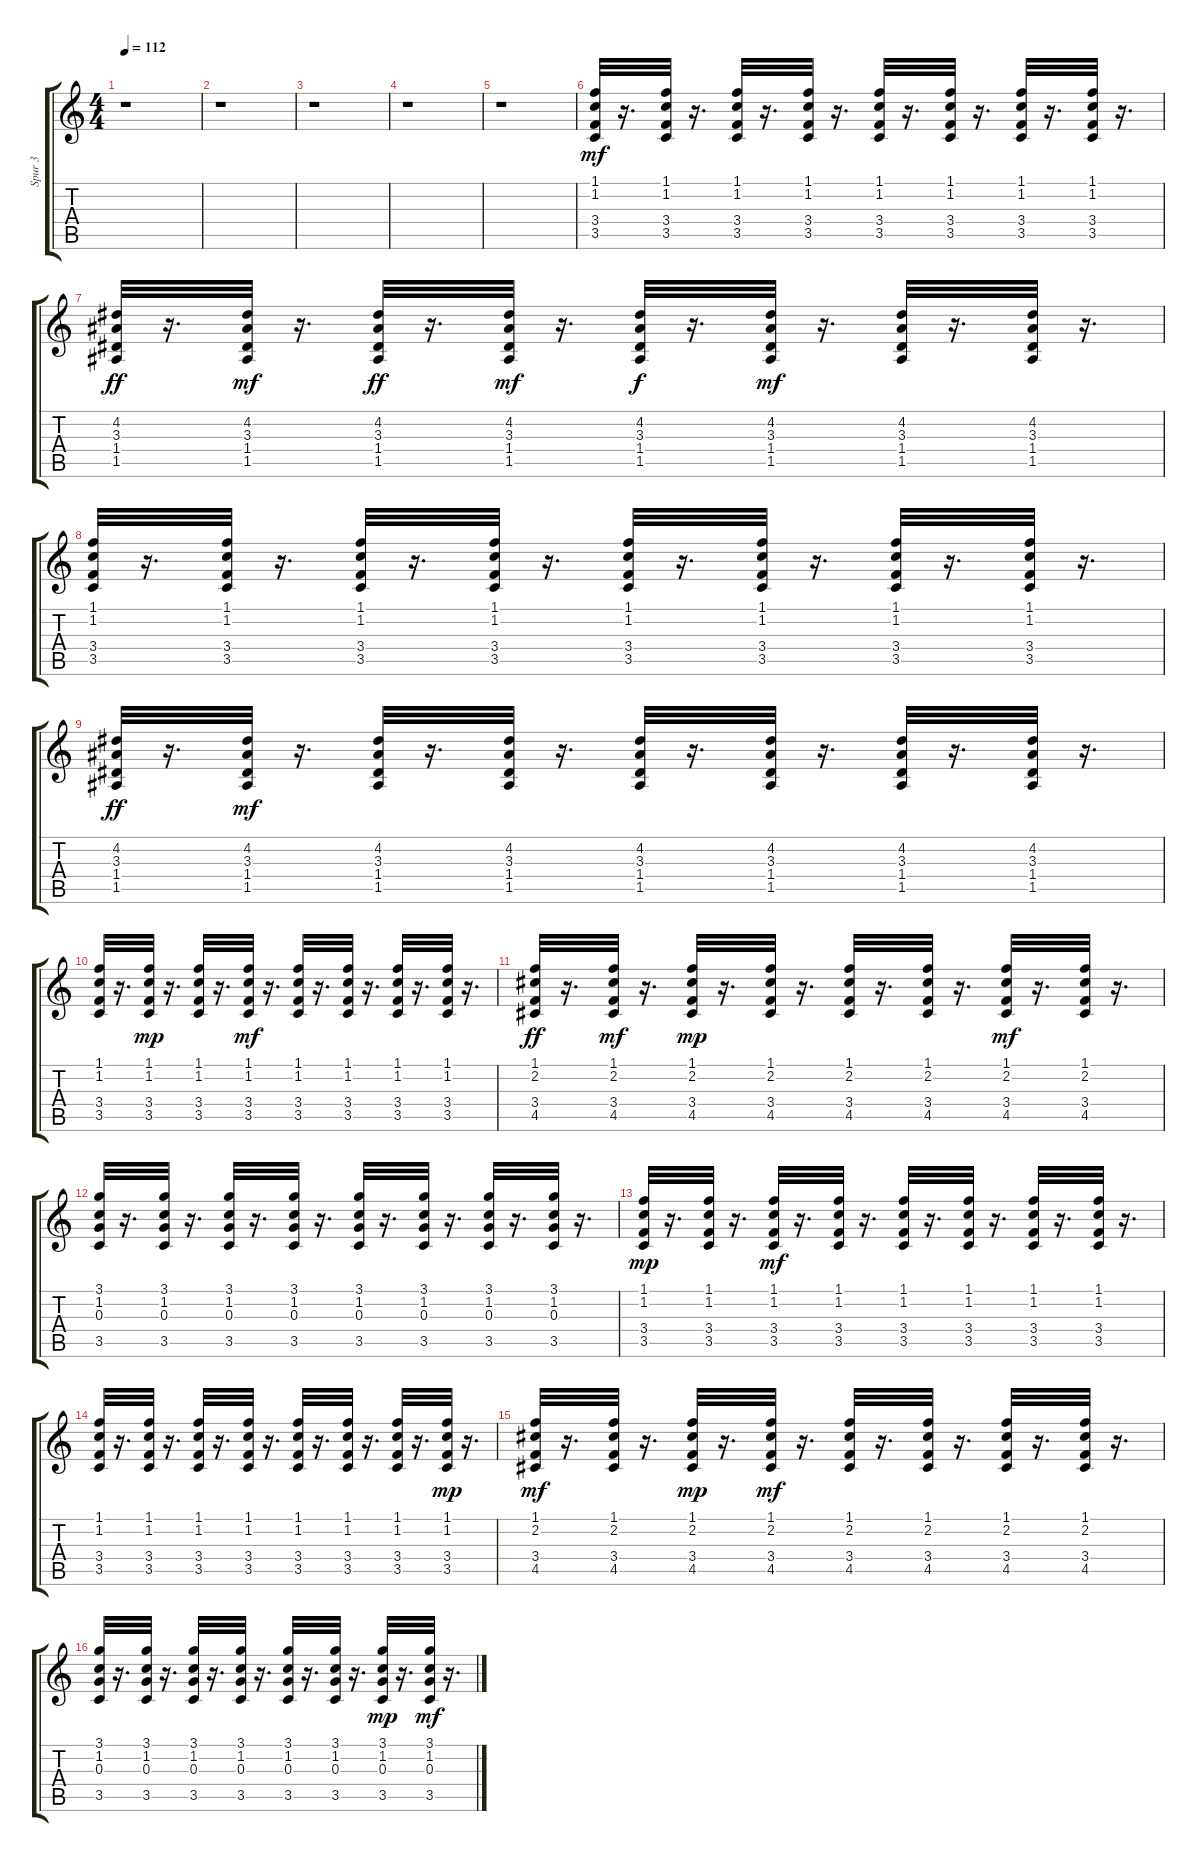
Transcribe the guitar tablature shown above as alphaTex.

\track ("Spur 3" "Spur 3") {instrument slapbass2}
\staff {score tabs}
\tuning (E4 B3 G3 D3 A2 E2) {hide}
\ts (4 4)
\tempo 112
\clef g2
\ks c
r.1{dy mf instrument slapbass2} |
r.1 |
r.1 |
r.1 |
r.1 |
(1.1 1.2 3.4 3.5).32 r.16{d} (1.1 1.2 3.4 3.5).32 r.16{d} (1.1 1.2 3.4 3.5).32 r.16{d} (1.1 1.2 3.4 3.5).32 r.16{d} (1.1 1.2 3.4 3.5).32 r.16{d} (1.1 1.2 3.4 3.5).32 r.16{d} (1.1 1.2 3.4 3.5).32 r.16{d} (1.1 1.2 3.4 3.5).32 r.16{d} |
(4.2 3.3 1.4 1.5).32{dy ff} r.16{d} (4.2 3.3 1.4 1.5).32{dy mf} r.16{d} (4.2 3.3 1.4 1.5).32{dy ff} r.16{d} (4.2 3.3 1.4 1.5).32{dy mf} r.16{d} (4.2 3.3 1.4 1.5).32{dy f} r.16{d} (4.2 3.3 1.4 1.5).32{dy mf} r.16{d} (4.2 3.3 1.4 1.5).32 r.16{d} (4.2 3.3 1.4 1.5).32 r.16{d} |
(1.1 1.2 3.4 3.5).32 r.16{d} (1.1 1.2 3.4 3.5).32 r.16{d} (1.1 1.2 3.4 3.5).32 r.16{d} (1.1 1.2 3.4 3.5).32 r.16{d} (1.1 1.2 3.4 3.5).32 r.16{d} (1.1 1.2 3.4 3.5).32 r.16{d} (1.1 1.2 3.4 3.5).32 r.16{d} (1.1 1.2 3.4 3.5).32 r.16{d} |
(4.2 3.3 1.4 1.5).32{dy ff} r.16{d} (4.2 3.3 1.4 1.5).32{dy mf} r.16{d} (4.2 3.3 1.4 1.5).32 r.16{d} (4.2 3.3 1.4 1.5).32 r.16{d} (4.2 3.3 1.4 1.5).32 r.16{d} (4.2 3.3 1.4 1.5).32 r.16{d} (4.2 3.3 1.4 1.5).32 r.16{d} (4.2 3.3 1.4 1.5).32 r.16{d} |
(1.1 1.2 3.4 3.5).32 r.16{d} (1.1 1.2 3.4 3.5).32{dy mp} r.16{d} (1.1 1.2 3.4 3.5).32 r.16{d} (1.1 1.2 3.4 3.5).32{dy mf} r.16{d} (1.1 1.2 3.4 3.5).32 r.16{d} (1.1 1.2 3.4 3.5).32 r.16{d} (1.1 1.2 3.4 3.5).32 r.16{d} (1.1 1.2 3.4 3.5).32 r.16{d} |
(1.1 2.2 3.4 4.5).32{dy ff} r.16{d} (1.1 2.2 3.4 4.5).32{dy mf} r.16{d} (1.1 2.2 3.4 4.5).32{dy mp} r.16{d} (1.1 2.2 3.4 4.5).32 r.16{d} (1.1 2.2 3.4 4.5).32 r.16{d} (1.1 2.2 3.4 4.5).32 r.16{d} (1.1 2.2 3.4 4.5).32{dy mf} r.16{d} (1.1 2.2 3.4 4.5).32 r.16{d} |
(3.1 1.2 0.3 3.5).32 r.16{d} (3.1 1.2 0.3 3.5).32 r.16{d} (3.1 1.2 0.3 3.5).32 r.16{d} (3.1 1.2 0.3 3.5).32 r.16{d} (3.1 1.2 0.3 3.5).32 r.16{d} (3.1 1.2 0.3 3.5).32 r.16{d} (3.1 1.2 0.3 3.5).32 r.16{d} (3.1 1.2 0.3 3.5).32 r.16{d} |
(1.1 1.2 3.4 3.5).32{dy mp} r.16{d} (1.1 1.2 3.4 3.5).32 r.16{d} (1.1 1.2 3.4 3.5).32{dy mf} r.16{d} (1.1 1.2 3.4 3.5).32 r.16{d} (1.1 1.2 3.4 3.5).32 r.16{d} (1.1 1.2 3.4 3.5).32 r.16{d} (1.1 1.2 3.4 3.5).32 r.16{d} (1.1 1.2 3.4 3.5).32 r.16{d} |
(1.1 1.2 3.4 3.5).32 r.16{d} (1.1 1.2 3.4 3.5).32 r.16{d} (1.1 1.2 3.4 3.5).32 r.16{d} (1.1 1.2 3.4 3.5).32 r.16{d} (1.1 1.2 3.4 3.5).32 r.16{d} (1.1 1.2 3.4 3.5).32 r.16{d} (1.1 1.2 3.4 3.5).32 r.16{d} (1.1 1.2 3.4 3.5).32{dy mp} r.16{d} |
(1.1 2.2 3.4 4.5).32{dy mf} r.16{d} (1.1 2.2 3.4 4.5).32 r.16{d} (1.1 2.2 3.4 4.5).32{dy mp} r.16{d} (1.1 2.2 3.4 4.5).32{dy mf} r.16{d} (1.1 2.2 3.4 4.5).32 r.16{d} (1.1 2.2 3.4 4.5).32 r.16{d} (1.1 2.2 3.4 4.5).32 r.16{d} (1.1 2.2 3.4 4.5).32 r.16{d} |
(3.1 1.2 0.3 3.5).32 r.16{d} (3.1 1.2 0.3 3.5).32 r.16{d} (3.1 1.2 0.3 3.5).32 r.16{d} (3.1 1.2 0.3 3.5).32 r.16{d} (3.1 1.2 0.3 3.5).32 r.16{d} (3.1 1.2 0.3 3.5).32 r.16{d} (3.1 1.2 0.3 3.5).32{dy mp} r.16{d} (3.1 1.2 0.3 3.5).32{dy mf} r.16{d}
